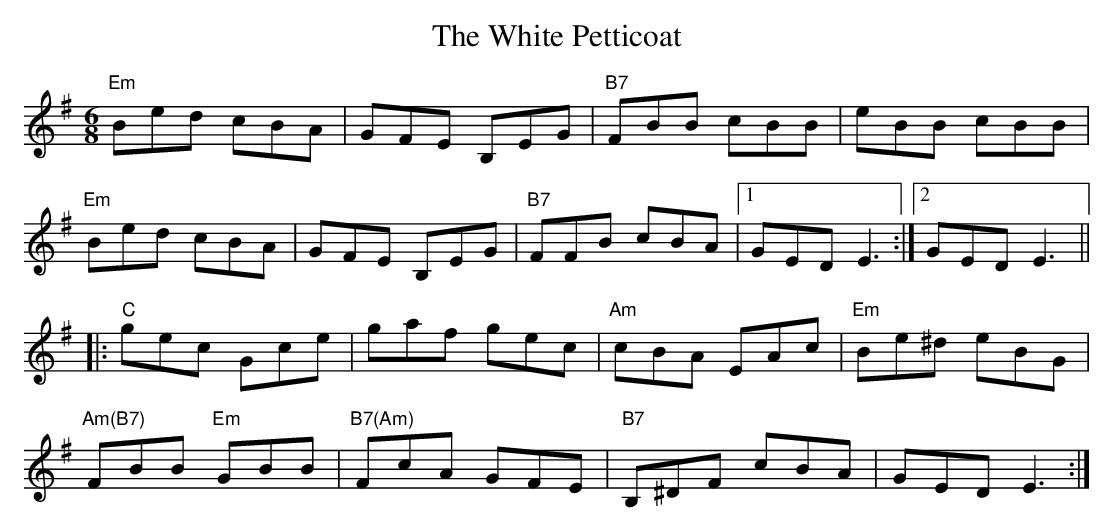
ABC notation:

X:1
T:The White Petticoat
M:6/8
L:1/8
K:Em
"Em"Bed cBA|GFE B,EG|"B7"FBB cBB|eBB cBB|
"Em"Bed cBA|GFE B,EG|"B7"FFB cBA|1 GED E3 :|2 GED E3 ||
|: "C"gec Gce|gaf gec|"Am"cBA EAc|"Em"Be^d eBG|
"Am(B7)"FBB "Em"GBB|"B7(Am)"FcA GFE|"B7"B,^DF cBA|GED E3:|
